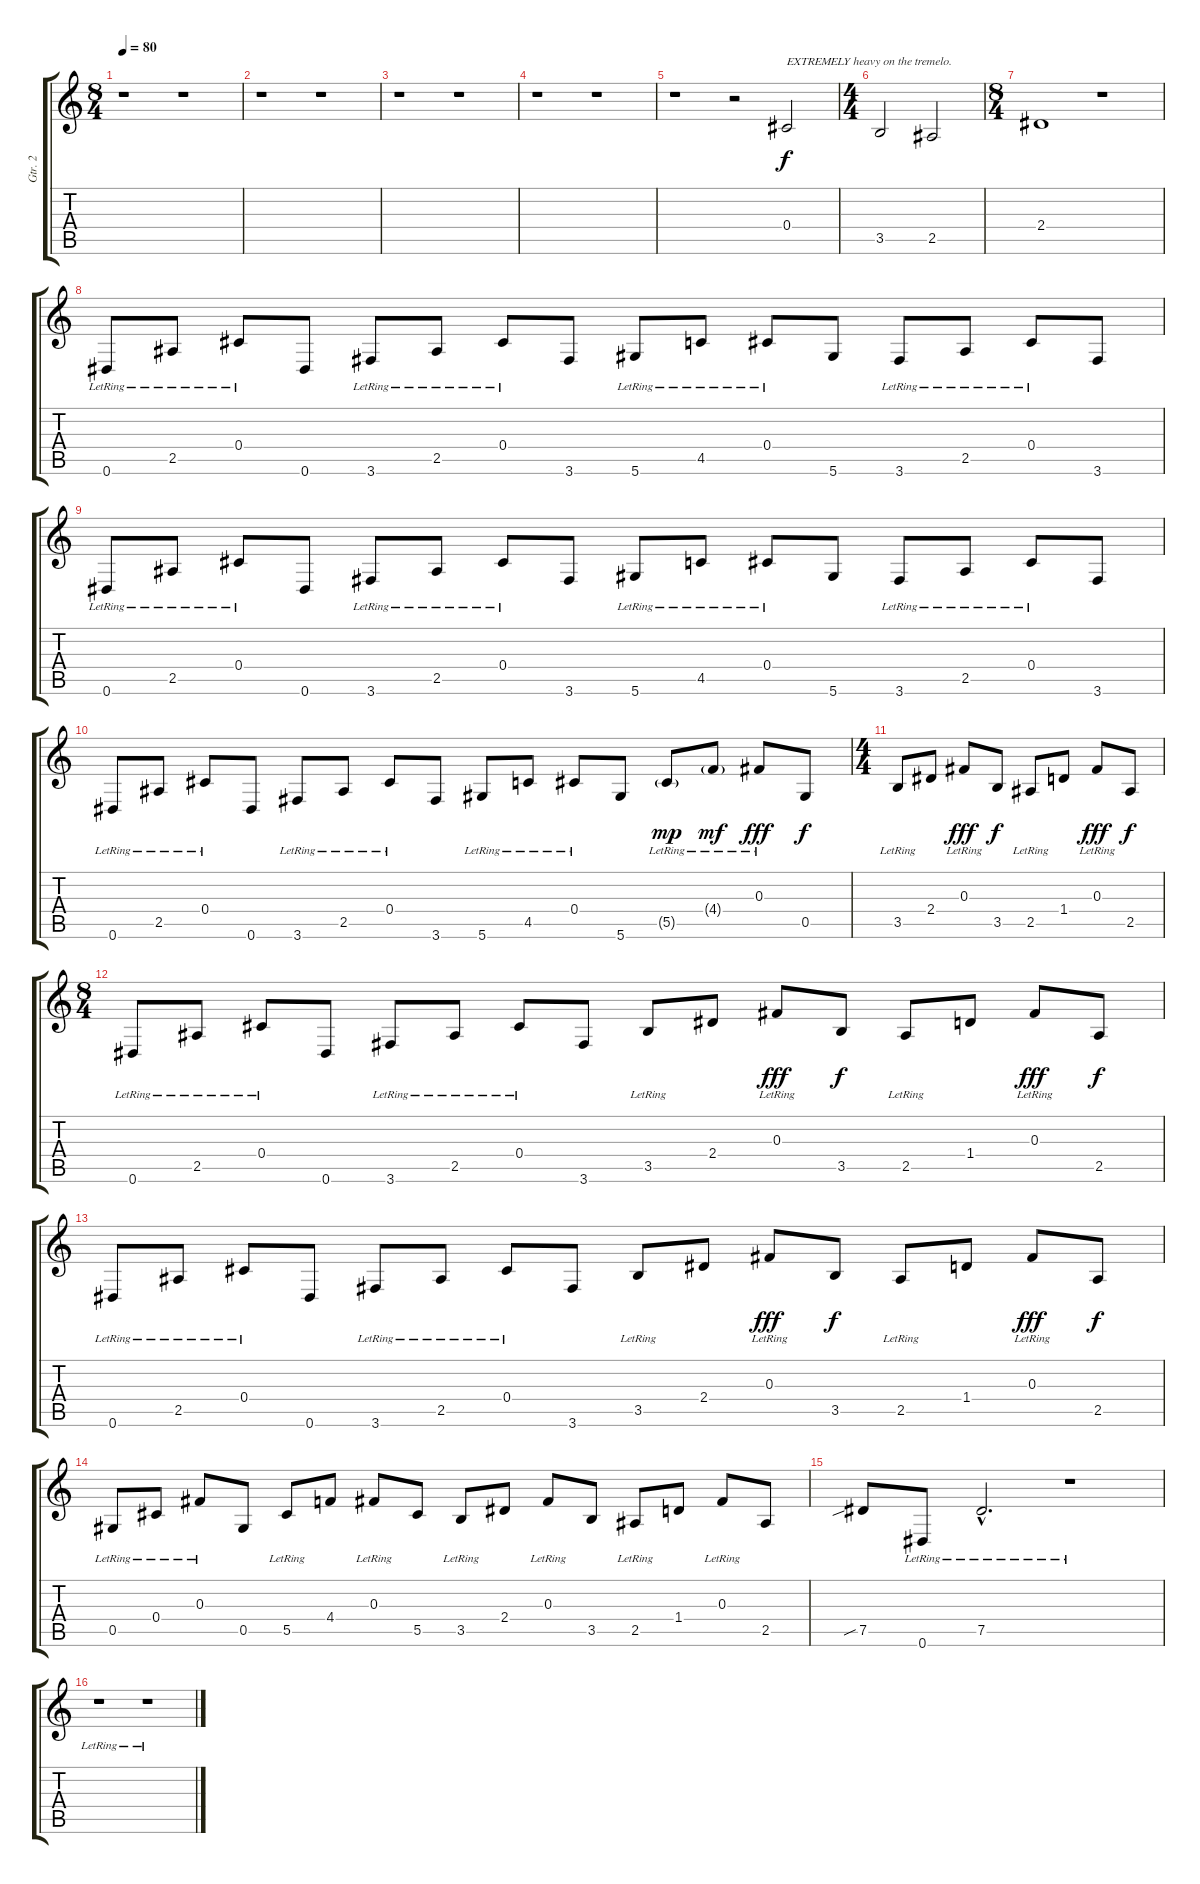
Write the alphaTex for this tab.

\track ("Gtr. 2" "Gtr. 2") {instrument electricguitarjazz}
\staff {score tabs}
\tuning (Eb4 Bb3 Gb3 Db3 Ab2 Eb2) {hide}
\ts (8 4)
\tempo 80
\clef g2
\ks c
r.1{dy f instrument electricguitarjazz} r.1 |
r.1 r.1 |
r.1 r.1 |
r.1 r.1 |
r.1 r.2 0.4.2{txt "EXTREMELY heavy on the tremelo."} |
\ts (4 4)
3.5.2 2.5.2 |
\ts (8 4)
2.4.1 r.1 |
0.6{lr}.8 2.5{lr}.8 0.4{lr}.8 0.6.8 3.6{lr}.8 2.5{lr}.8 0.4{lr}.8 3.6.8 5.6{lr}.8 4.5{lr}.8 0.4{lr}.8 5.6.8 3.6{lr}.8 2.5{lr}.8 0.4{lr}.8 3.6.8 |
0.6{lr}.8 2.5{lr}.8 0.4{lr}.8 0.6.8 3.6{lr}.8 2.5{lr}.8 0.4{lr}.8 3.6.8 5.6{lr}.8 4.5{lr}.8 0.4{lr}.8 5.6.8 3.6{lr}.8 2.5{lr}.8 0.4{lr}.8 3.6.8 |
0.6{lr}.8 2.5{lr}.8 0.4{lr}.8 0.6.8 3.6{lr}.8 2.5{lr}.8 0.4{lr}.8 3.6.8 5.6{lr}.8 4.5{lr}.8 0.4{lr}.8 5.6.8 5.5{g lr}.8{dy mp} 4.4{g lr}.8{dy mf} 0.3{lr}.8{dy fff} 0.5.8{dy f} |
\ts (4 4)
3.5{lr}.8 2.4.8 0.3{lr}.8{dy fff} 3.5.8{dy f} 2.5{lr}.8 1.4.8 0.3{lr}.8{dy fff} 2.5.8{dy f} |
\ts (8 4)
0.6{lr}.8 2.5{lr}.8 0.4{lr}.8 0.6.8 3.6{lr}.8 2.5{lr}.8 0.4{lr}.8 3.6.8 3.5{lr}.8 2.4.8 0.3{lr}.8{dy fff} 3.5.8{dy f} 2.5{lr}.8 1.4.8 0.3{lr}.8{dy fff} 2.5.8{dy f} |
0.6{lr}.8 2.5{lr}.8 0.4{lr}.8 0.6.8 3.6{lr}.8 2.5{lr}.8 0.4{lr}.8 3.6.8 3.5{lr}.8 2.4.8 0.3{lr}.8{dy fff} 3.5.8{dy f} 2.5{lr}.8 1.4.8 0.3{lr}.8{dy fff} 2.5.8{dy f} |
0.5{lr}.8 0.4{lr}.8 0.3{lr}.8 0.5.8 5.5{lr}.8 4.4.8 0.3{lr}.8 5.5.8 3.5{lr}.8 2.4.8 0.3{lr}.8 3.5.8 2.5{lr}.8 1.4.8 0.3{lr}.8 2.5.8 |
7.5{sib}.8 0.6{lr}.8 7.5{hac lr}.2{d} r.1 |
r.1 r.1
